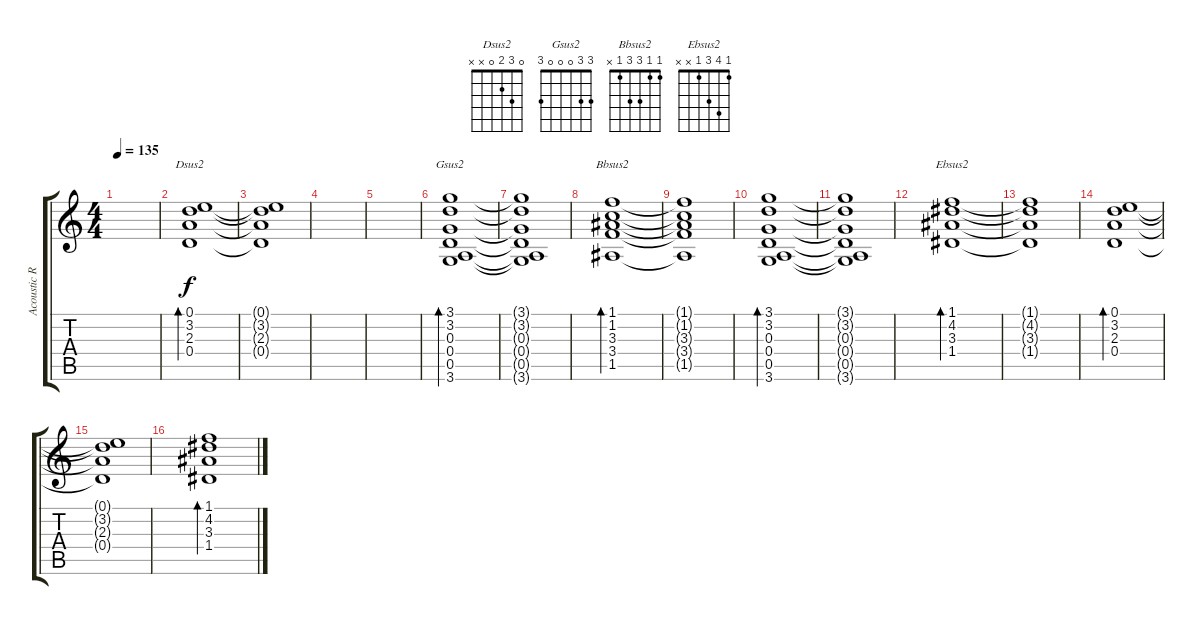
\track ("Acoustic Rhytm" "Acoustic R") {instrument acousticguitarsteel}
\staff {score tabs}
\tuning (E4 B3 G3 D3 A2 E2) {hide}
\chord ("Dsus2" 0 3 2 0 x x)
\chord ("Gsus2" 3 3 0 0 0 3)
\chord ("Bbsus2" 1 1 3 3 1 x)
\chord ("Ebsus2" 1 4 3 1 x x)
\ts (4 4)
\tempo 135
\clef g2
\ks c
|
(0.1 3.2 2.3 0.4).1{bd 480 ch "Dsus2"} |
(0.1{t} 3.2{t} 2.3{t} 0.4{t}).1 |
|
|
(3.1 3.2 0.3 0.4 0.5 3.6).1{bd 480 ch "Gsus2"} |
(3.1{t} 3.2{t} 0.3{t} 0.4{t} 0.5{t} 3.6{t}).1 |
(1.1 1.2 3.3 3.4 1.5).1{bd 480 ch "Bbsus2"} |
(1.1{t} 1.2{t} 3.3{t} 3.4{t} 1.5{t}).1 |
(3.1 3.2 0.3 0.4 0.5 3.6).1{bd 480} |
(3.1{t} 3.2{t} 0.3{t} 0.4{t} 0.5{t} 3.6{t}).1 |
(1.1 4.2 3.3 1.4).1{bd 480 ch "Ebsus2"} |
(1.1{t} 4.2{t} 3.3{t} 1.4{t}).1 |
(0.1 3.2 2.3 0.4).1{bd 480} |
(0.1{t} 3.2{t} 2.3{t} 0.4{t}).1 |
(1.1 4.2 3.3 1.4).1{bd 480}
